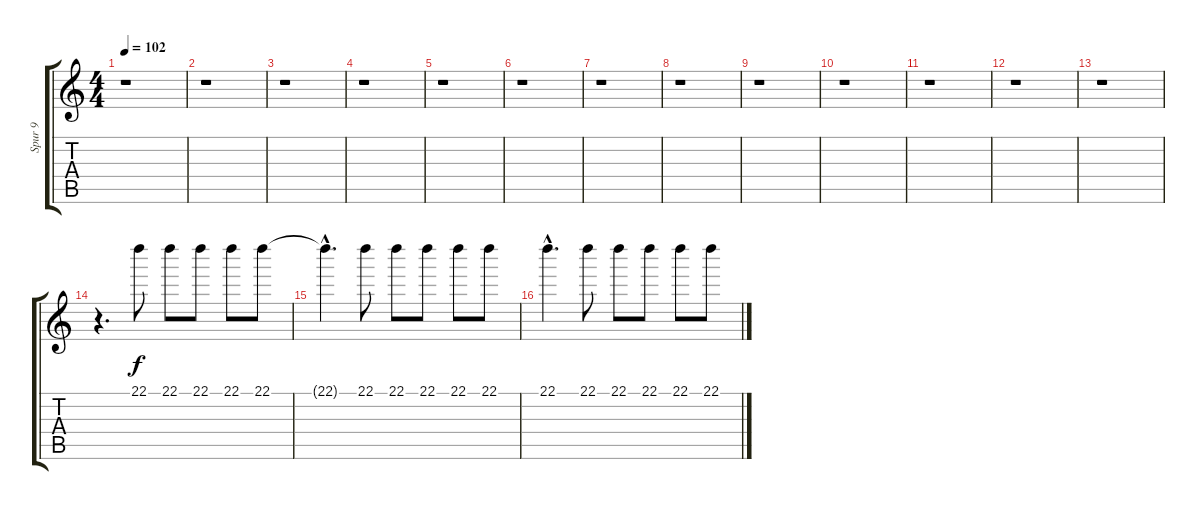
\track ("Spur 9" "Spur 9") {instrument electricguitarclean}
\staff {score tabs}
\tuning (E4 B3 G3 D3 A2 E2) {hide}
\ts (4 4)
\tempo 102
\clef g2
\ks c
r.1{dy f} |
r.1 |
r.1 |
r.1 |
r.1 |
r.1 |
r.1 |
r.1 |
r.1 |
r.1 |
r.1 |
r.1 |
r.1 |
r.4{d} 22.1.8 22.1.8 22.1.8 22.1.8 22.1.8 |
22.1{hac t}.4{d} 22.1.8 22.1.8 22.1.8 22.1.8 22.1.8 |
22.1{hac}.4{d} 22.1.8 22.1.8 22.1.8 22.1.8 22.1.8
